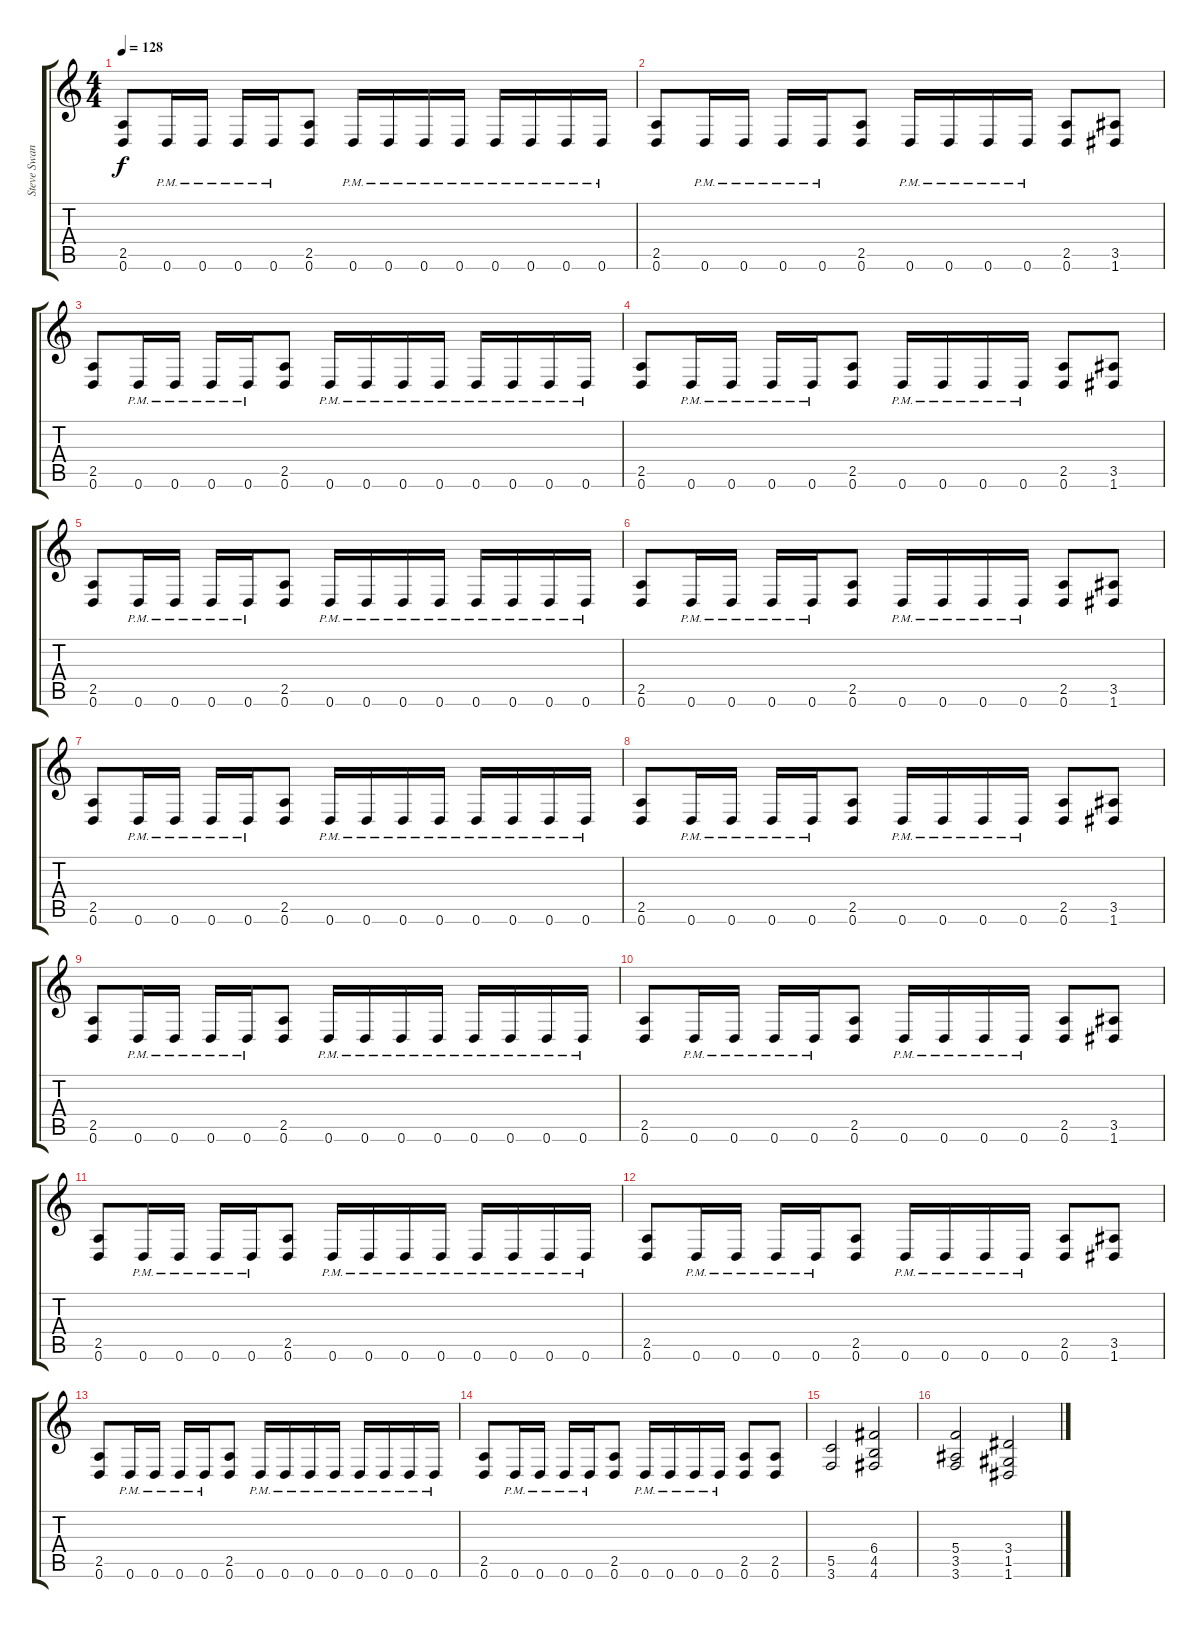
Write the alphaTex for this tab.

\track ("Steve Swanson (Rythm Guitar + Solo)" "Steve Swan") {instrument overdrivenguitar}
\staff {score tabs}
\tuning (D4 A3 F3 C3 G2 D2) {hide}
\ts (4 4)
\tempo 128
\clef g2
\ks c
(2.5 0.6).8{dy f} 0.6{pm}.16 0.6{pm}.16 0.6{pm}.16 0.6{pm}.16 (2.5 0.6).8 0.6{pm}.16 0.6{pm}.16 0.6{pm}.16 0.6{pm}.16 0.6{pm}.16 0.6{pm}.16 0.6{pm}.16 0.6{pm}.16 |
(2.5 0.6).8 0.6{pm}.16 0.6{pm}.16 0.6{pm}.16 0.6{pm}.16 (2.5 0.6).8 0.6{pm}.16 0.6{pm}.16 0.6{pm}.16 0.6{pm}.16 (2.5 0.6).8 (3.5 1.6).8 |
(2.5 0.6).8 0.6{pm}.16 0.6{pm}.16 0.6{pm}.16 0.6{pm}.16 (2.5 0.6).8 0.6{pm}.16 0.6{pm}.16 0.6{pm}.16 0.6{pm}.16 0.6{pm}.16 0.6{pm}.16 0.6{pm}.16 0.6{pm}.16 |
(2.5 0.6).8 0.6{pm}.16 0.6{pm}.16 0.6{pm}.16 0.6{pm}.16 (2.5 0.6).8 0.6{pm}.16 0.6{pm}.16 0.6{pm}.16 0.6{pm}.16 (2.5 0.6).8 (3.5 1.6).8 |
(2.5 0.6).8 0.6{pm}.16 0.6{pm}.16 0.6{pm}.16 0.6{pm}.16 (2.5 0.6).8 0.6{pm}.16 0.6{pm}.16 0.6{pm}.16 0.6{pm}.16 0.6{pm}.16 0.6{pm}.16 0.6{pm}.16 0.6{pm}.16 |
(2.5 0.6).8 0.6{pm}.16 0.6{pm}.16 0.6{pm}.16 0.6{pm}.16 (2.5 0.6).8 0.6{pm}.16 0.6{pm}.16 0.6{pm}.16 0.6{pm}.16 (2.5 0.6).8 (3.5 1.6).8 |
(2.5 0.6).8 0.6{pm}.16 0.6{pm}.16 0.6{pm}.16 0.6{pm}.16 (2.5 0.6).8 0.6{pm}.16 0.6{pm}.16 0.6{pm}.16 0.6{pm}.16 0.6{pm}.16 0.6{pm}.16 0.6{pm}.16 0.6{pm}.16 |
(2.5 0.6).8 0.6{pm}.16 0.6{pm}.16 0.6{pm}.16 0.6{pm}.16 (2.5 0.6).8 0.6{pm}.16 0.6{pm}.16 0.6{pm}.16 0.6{pm}.16 (2.5 0.6).8 (3.5 1.6).8 |
(2.5 0.6).8 0.6{pm}.16 0.6{pm}.16 0.6{pm}.16 0.6{pm}.16 (2.5 0.6).8 0.6{pm}.16 0.6{pm}.16 0.6{pm}.16 0.6{pm}.16 0.6{pm}.16 0.6{pm}.16 0.6{pm}.16 0.6{pm}.16 |
(2.5 0.6).8 0.6{pm}.16 0.6{pm}.16 0.6{pm}.16 0.6{pm}.16 (2.5 0.6).8 0.6{pm}.16 0.6{pm}.16 0.6{pm}.16 0.6{pm}.16 (2.5 0.6).8 (3.5 1.6).8 |
(2.5 0.6).8 0.6{pm}.16 0.6{pm}.16 0.6{pm}.16 0.6{pm}.16 (2.5 0.6).8 0.6{pm}.16 0.6{pm}.16 0.6{pm}.16 0.6{pm}.16 0.6{pm}.16 0.6{pm}.16 0.6{pm}.16 0.6{pm}.16 |
(2.5 0.6).8 0.6{pm}.16 0.6{pm}.16 0.6{pm}.16 0.6{pm}.16 (2.5 0.6).8 0.6{pm}.16 0.6{pm}.16 0.6{pm}.16 0.6{pm}.16 (2.5 0.6).8 (3.5 1.6).8 |
(2.5 0.6).8 0.6{pm}.16 0.6{pm}.16 0.6{pm}.16 0.6{pm}.16 (2.5 0.6).8 0.6{pm}.16 0.6{pm}.16 0.6{pm}.16 0.6{pm}.16 0.6{pm}.16 0.6{pm}.16 0.6{pm}.16 0.6{pm}.16 |
(2.5 0.6).8 0.6{pm}.16 0.6{pm}.16 0.6{pm}.16 0.6{pm}.16 (2.5 0.6).8 0.6{pm}.16 0.6{pm}.16 0.6{pm}.16 0.6{pm}.16 (2.5 0.6).8 (2.5 0.6).8 |
(5.5 3.6).2 (6.4 4.5 4.6).2 |
(5.4 3.5 3.6).2 (3.4 1.5 1.6).2
